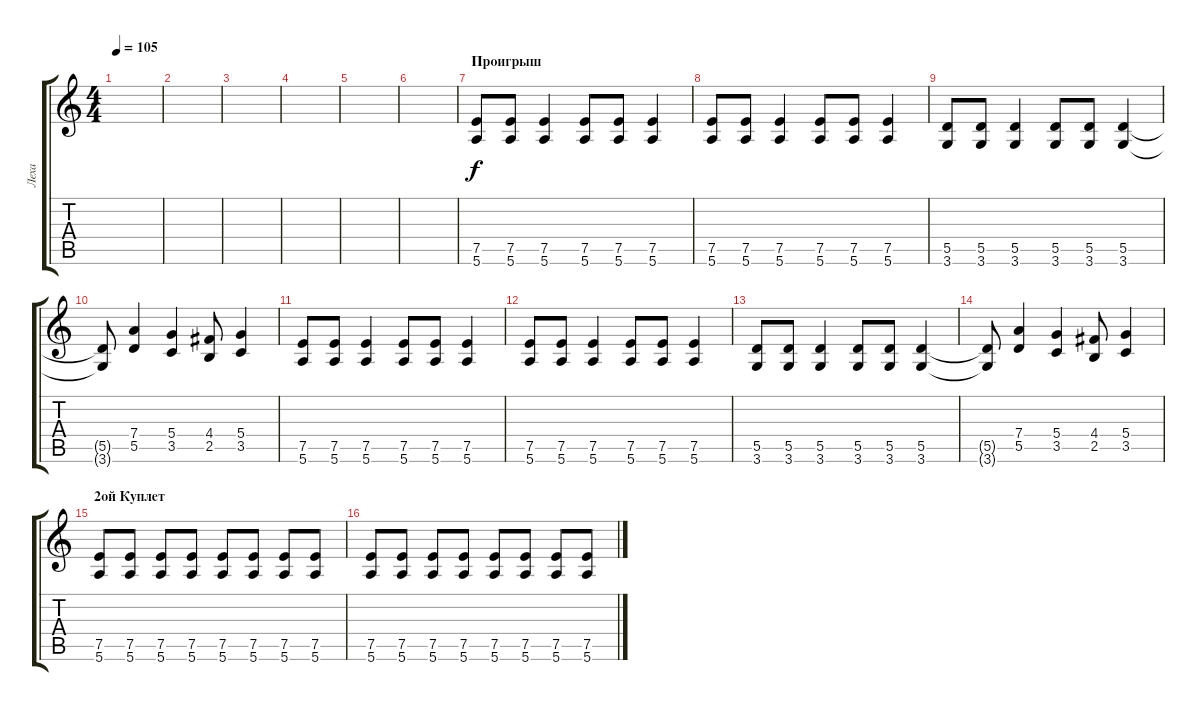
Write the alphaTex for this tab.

\track ("Леха" "Леха") {instrument overdrivenguitar}
\staff {score tabs}
\tuning (E4 B3 G3 D3 A2 E2) {hide}
\ts (4 4)
\tempo 105
\clef g2
\ks c
|
|
|
|
|
|
\section ("" "Проигрыш")
(7.5 5.6).8{volume 11 instrument overdrivenguitar} (7.5 5.6).8 (7.5 5.6).4 (7.5 5.6).8 (7.5 5.6).8 (7.5 5.6).4 |
(7.5 5.6).8{volume 11 instrument overdrivenguitar} (7.5 5.6).8 (7.5 5.6).4 (7.5 5.6).8 (7.5 5.6).8 (7.5 5.6).4 |
(5.5 3.6).8{volume 11 instrument overdrivenguitar} (5.5 3.6).8 (5.5 3.6).4 (5.5 3.6).8 (5.5 3.6).8 (5.5 3.6).4 |
(5.5{t} 3.6{t}).8 (7.4 5.5).4{volume 11 instrument overdrivenguitar} (5.4 3.5).4 (4.4 2.5).8 (5.4 3.5).4 |
(7.5 5.6).8{volume 11 instrument overdrivenguitar} (7.5 5.6).8 (7.5 5.6).4 (7.5 5.6).8 (7.5 5.6).8 (7.5 5.6).4 |
(7.5 5.6).8{volume 11 instrument overdrivenguitar} (7.5 5.6).8 (7.5 5.6).4 (7.5 5.6).8 (7.5 5.6).8 (7.5 5.6).4 |
(5.5 3.6).8{volume 11 instrument overdrivenguitar} (5.5 3.6).8 (5.5 3.6).4 (5.5 3.6).8 (5.5 3.6).8 (5.5 3.6).4 |
(5.5{t} 3.6{t}).8 (7.4 5.5).4{volume 11 instrument overdrivenguitar} (5.4 3.5).4 (4.4 2.5).8 (5.4 3.5).4 |
\section ("" "2ой Куплет")
(7.5 5.6).8{volume 11 instrument overdrivenguitar} (7.5 5.6).8 (7.5 5.6).8 (7.5 5.6).8 (7.5 5.6).8 (7.5 5.6).8 (7.5 5.6).8 (7.5 5.6).8 |
(7.5 5.6).8{volume 11 instrument overdrivenguitar} (7.5 5.6).8 (7.5 5.6).8 (7.5 5.6).8 (7.5 5.6).8 (7.5 5.6).8 (7.5 5.6).8 (7.5 5.6).8
